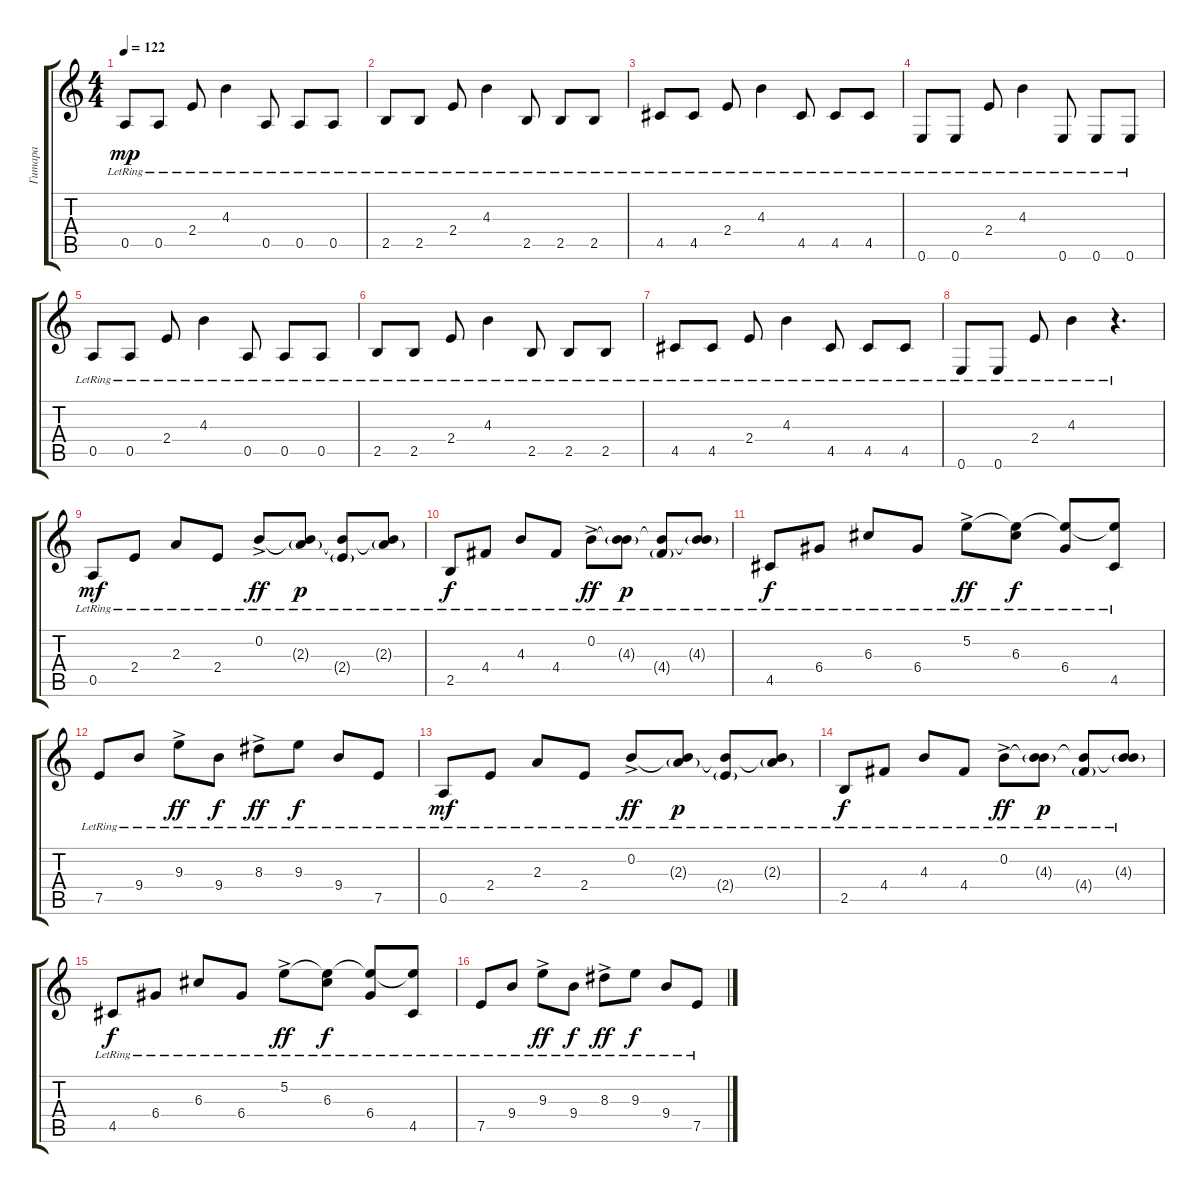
\track ("Гитара" "Гитара") {instrument acousticguitarsteel}
\staff {score tabs}
\tuning (E4 B3 G3 D3 A2 E2) {hide}
\ts (4 4)
\tempo 122
\clef g2
\ks c
0.5{lr}.8{dy mp} 0.5{lr}.8 2.4{lr}.8 4.3{lr}.4 0.5{lr}.8 0.5{lr}.8 0.5{lr}.8 |
2.5{lr}.8 2.5{lr}.8 2.4{lr}.8 4.3{lr}.4 2.5{lr}.8 2.5{lr}.8 2.5{lr}.8 |
4.5{lr}.8 4.5{lr}.8 2.4{lr}.8 4.3{lr}.4 4.5{lr}.8 4.5{lr}.8 4.5{lr}.8 |
0.6{lr}.8 0.6{lr}.8 2.4{lr}.8 4.3{lr}.4 0.6{lr}.8 0.6{lr}.8 0.6{lr}.8 |
0.5{lr}.8 0.5{lr}.8 2.4{lr}.8 4.3{lr}.4 0.5{lr}.8 0.5{lr}.8 0.5{lr}.8 |
2.5{lr}.8 2.5{lr}.8 2.4{lr}.8 4.3{lr}.4 2.5{lr}.8 2.5{lr}.8 2.5{lr}.8 |
4.5{lr}.8 4.5{lr}.8 2.4{lr}.8 4.3{lr}.4 4.5{lr}.8 4.5{lr}.8 4.5{lr}.8 |
0.6{lr}.8 0.6{lr}.8 2.4{lr}.8 4.3{lr}.4 r.4{d} |
0.5{lr}.8{dy mf} 2.4{lr}.8 2.3{lr}.8 2.4{lr}.8 0.2{ac lr}.8{dy ff} (0.2{t} 2.3{g lr}).8{dy p} (0.2{t} 2.4{g lr}).8 (0.2{t} 2.3{g lr}).8 |
2.5{lr}.8{dy f} 4.4{lr}.8 4.3{lr}.8 4.4{lr}.8 0.2{ac lr}.8{dy ff} (0.2{t} 4.3{g lr}).8{dy p} (0.2{t} 4.4{g lr}).8 (0.2{t} 4.3{g lr}).8 |
4.5{lr}.8{dy f} 6.4{lr}.8 6.3{lr}.8 6.4{lr}.8 5.2{ac lr}.8{dy ff} (5.2{t} 6.3{lr}).8{dy f} (5.2{t} 6.4{lr}).8 (5.2{t} 4.5{lr}).8 |
7.5{lr}.8 9.4{lr}.8 9.3{ac lr}.8{dy ff} 9.4{lr}.8{dy f} 8.3{ac lr}.8{dy ff} 9.3{lr}.8{dy f} 9.4{lr}.8 7.5{lr}.8 |
0.5{lr}.8{dy mf} 2.4{lr}.8 2.3{lr}.8 2.4{lr}.8 0.2{ac lr}.8{dy ff} (0.2{t} 2.3{g lr}).8{dy p} (0.2{t} 2.4{g lr}).8 (0.2{t} 2.3{g lr}).8 |
2.5{lr}.8{dy f} 4.4{lr}.8 4.3{lr}.8 4.4{lr}.8 0.2{ac lr}.8{dy ff} (0.2{t} 4.3{g lr}).8{dy p} (0.2{t} 4.4{g lr}).8 (0.2{t} 4.3{g lr}).8 |
4.5{lr}.8{dy f} 6.4{lr}.8 6.3{lr}.8 6.4{lr}.8 5.2{ac lr}.8{dy ff} (5.2{t} 6.3{lr}).8{dy f} (5.2{t} 6.4{lr}).8 (5.2{t} 4.5{lr}).8 |
7.5{lr}.8 9.4{lr}.8 9.3{ac lr}.8{dy ff} 9.4{lr}.8{dy f} 8.3{ac lr}.8{dy ff} 9.3{lr}.8{dy f} 9.4{lr}.8 7.5{lr}.8
